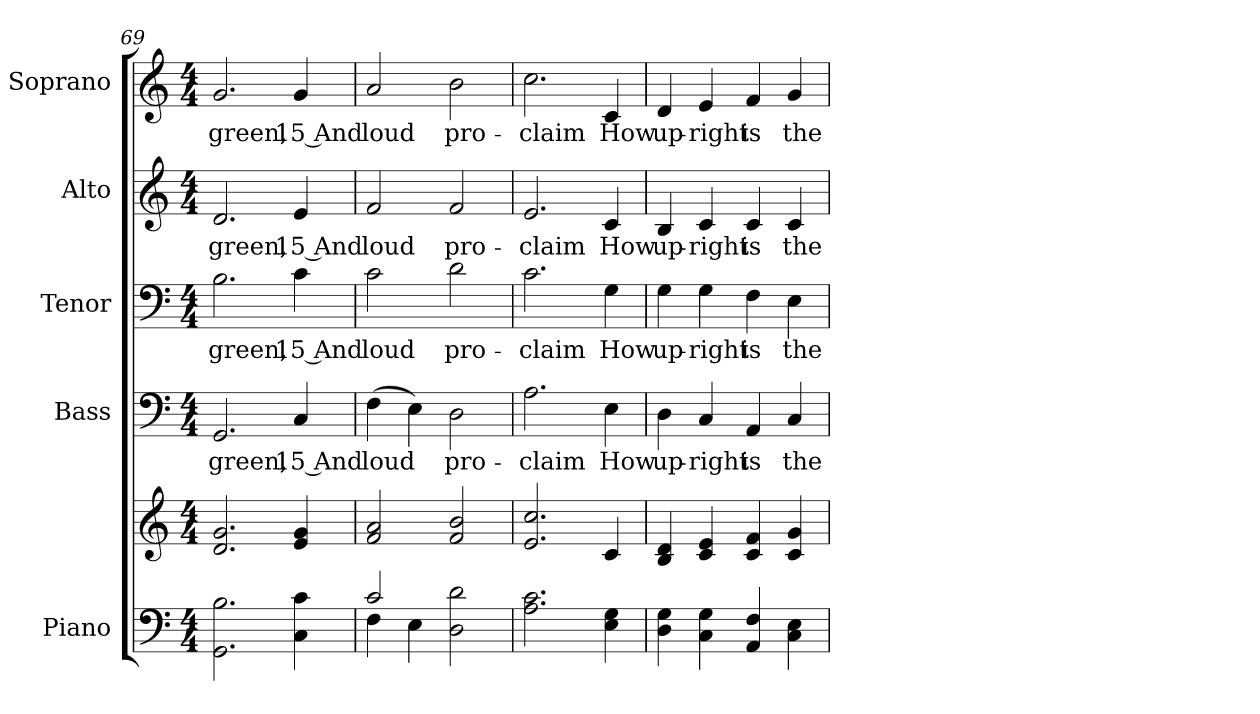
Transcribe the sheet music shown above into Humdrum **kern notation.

**kern	**kern	**kern	**text	**kern	**text	**kern	**text	**kern	**text
*part5	*part5	*part4	*part4	*part3	*part3	*part2	*part2	*part1	*part1
*staff6	*staff5	*staff4	*staff4	*staff3	*staff3	*staff2	*staff2	*staff1	*staff1
*I"Piano	*	*I"Bass	*	*I"Tenor	*	*I"Alto	*	*I"Soprano	*
*I'Pno.	*	*I'B.	*	*I'T.	*	*I'A.	*	*I'S.	*
*clefF4	*clefG2	*clefF4	*	*clefF4	*	*clefG2	*	*clefG2	*
*k[]	*k[]	*k[]	*	*k[]	*	*k[]	*	*k[]	*
*C:	*C:	*C:	*	*C:	*	*C:	*	*C:	*
*M4/4	*M4/4	*M4/4	*	*M4/4	*	*M4/4	*	*M4/4	*
=69	=69	=69	=69	=69	=69	=69	=69	=69	=69
!	!	!	!LO:LY:b:color=#000000	!	!	!	!	!	!
!	!	!	!	!	!LO:LY:b:color=#000000	!	!	!	!
!	!	!	!	!	!	!	!LO:LY:b:color=#000000	!	!
!	!	!	!	!	!	!	!	!	!LO:LY:b:color=#000000
2.GGi\ 2.Bi	2.di/ 2.gi	2.GGi/	green,	2.Bi\	green,	2.di/	green,	2.gi/	green,
!	!	!	!LO:LY:b:color=#000000	!	!	!	!	!	!
!	!	!	!	!	!LO:LY:b:color=#000000	!	!	!	!
!	!	!	!	!	!	!	!LO:LY:b:color=#000000	!	!
!	!	!	!	!	!	!	!	!	!LO:LY:b:color=#000000
4Ci\ 4ci	4ei/ 4gi	4Ci/	15 And	4ci\	15 And	4ei/	15 And	4gi/	15 And
=70	=70	=70	=70	=70	=70	=70	=70	=70	=70
*^	*	*	*	*	*	*	*	*	*
!	!	!	!	!LO:LY:b:color=#000000	!	!	!	!	!	!
!	!	!	!	!	!	!LO:LY:b:color=#000000	!	!	!	!
!	!	!	!	!	!	!	!	!LO:LY:b:color=#000000	!	!
!	!	!	!	!	!	!	!	!	!	!LO:LY:b:color=#000000
2ci/	4Fi\	2fi/ 2ai	(4Fi\	loud	2ci\	loud	2fi/	loud	2ai/	loud
.	4Ei\	.	4Ei\)	.	.	.	.	.	.	.
!	!	!	!	!LO:LY:b:color=#000000	!	!	!	!	!	!
!	!	!	!	!	!	!LO:LY:b:color=#000000	!	!	!	!
!	!	!	!	!	!	!	!	!LO:LY:b:color=#000000	!	!
!	!	!	!	!	!	!	!	!	!	!LO:LY:b:color=#000000
2Di\ 2di	2ryy	2fi/ 2bi	2Di\	pro-	2di\	pro-	2fi/	pro-	2bi\	pro-
*v	*v	*	*	*	*	*	*	*	*	*
=71	=71	=71	=71	=71	=71	=71	=71	=71	=71
*^	*	*	*	*	*	*	*	*	*
!	!	!	!	!LO:LY:b:color=#000000	!	!	!	!	!	!
*v	*v	*	*	*	*	*	*	*	*	*
*^	*	*	*	*	*	*	*	*	*
!	!	!	!	!	!	!LO:LY:b:color=#000000	!	!	!	!
*v	*v	*	*	*	*	*	*	*	*	*
*^	*	*	*	*	*	*	*	*	*
!	!	!	!	!	!	!	!	!LO:LY:b:color=#000000	!	!
*v	*v	*	*	*	*	*	*	*	*	*
*^	*	*	*	*	*	*	*	*	*
!	!	!	!	!	!	!	!	!	!	!LO:LY:b:color=#000000
*v	*v	*	*	*	*	*	*	*	*	*
2.Ai\ 2.ci	2.ei/ 2.cci	2.Ai\	-claim	2.ci\	-claim	2.ei/	-claim	2.cci\	-claim
!	!	!	!LO:LY:b:color=#000000	!	!	!	!	!	!
!	!	!	!	!	!LO:LY:b:color=#000000	!	!	!	!
!	!	!	!	!	!	!	!LO:LY:b:color=#000000	!	!
!	!	!	!	!	!	!	!	!	!LO:LY:b:color=#000000
4Ei\ 4Gi	4ci/	4Ei\	How	4Gi\	How	4ci/	How	4ci/	How
!!LO:PB:g=z
=72	=72	=72	=72	=72	=72	=72	=72	=72	=72
!	!	!	!LO:LY:b:color=#000000	!	!	!	!	!	!
!	!	!	!	!	!LO:LY:b:color=#000000	!	!	!	!
!	!	!	!	!	!	!	!LO:LY:b:color=#000000	!	!
!	!	!	!	!	!	!	!	!	!LO:LY:b:color=#000000
4Di\ 4Gi	4Bi/ 4di	4Di\	up-	4Gi\	up-	4Bi/	up-	4di/	up-
!	!	!	!LO:LY:b:color=#000000	!	!	!	!	!	!
!	!	!	!	!	!LO:LY:b:color=#000000	!	!	!	!
!	!	!	!	!	!	!	!LO:LY:b:color=#000000	!	!
!	!	!	!	!	!	!	!	!	!LO:LY:b:color=#000000
4Ci\ 4Gi	4ci/ 4ei	4Ci/	-right	4Gi\	-right	4ci/	-right	4ei/	-right
!	!	!	!LO:LY:b:color=#000000	!	!	!	!	!	!
!	!	!	!	!	!LO:LY:b:color=#000000	!	!	!	!
!	!	!	!	!	!	!	!LO:LY:b:color=#000000	!	!
!	!	!	!	!	!	!	!	!	!LO:LY:b:color=#000000
4AAi/ 4Fi	4ci/ 4fi	4AAi/	is	4Fi\	is	4ci/	is	4fi/	is
!	!	!	!LO:LY:b:color=#000000	!	!	!	!	!	!
!	!	!	!	!	!LO:LY:b:color=#000000	!	!	!	!
!	!	!	!	!	!	!	!LO:LY:b:color=#000000	!	!
!	!	!	!	!	!	!	!	!	!LO:LY:b:color=#000000
4Ci\ 4Ei	4ci/ 4gi	4Ci/	the	4Ei\	the	4ci/	the	4gi/	the
=	=	=	=	=	=	=	=	=	=
*-	*-	*-	*-	*-	*-	*-	*-	*-	*-
